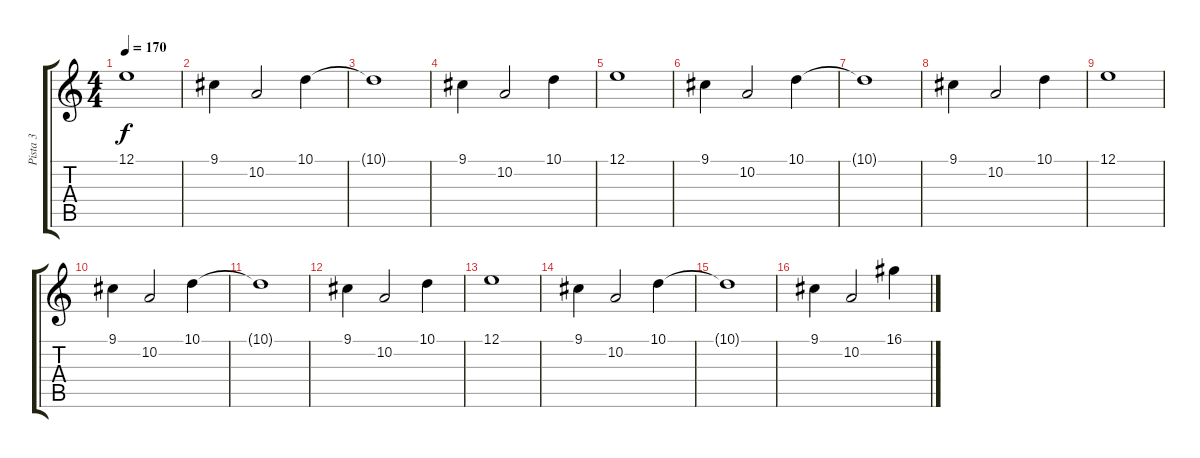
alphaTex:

\track ("Pista 3" "Pista 3") {instrument lead2sawtooth}
\staff {score tabs}
\tuning (E4 B3 G3 D3 A2 E2) {hide}
\ts (4 4)
\tempo 170
\clef g2
\ks c
12.1.1{dy f volume 8 instrument electricpiano1} |
9.1.4 10.2.2 10.1.4 |
10.1{t}.1 |
9.1.4 10.2.2 10.1.4 |
12.1.1 |
9.1.4 10.2.2 10.1.4 |
10.1{t}.1 |
9.1.4 10.2.2 10.1.4 |
12.1.1 |
9.1.4 10.2.2 10.1.4 |
10.1{t}.1 |
9.1.4 10.2.2 10.1.4 |
12.1.1 |
9.1.4 10.2.2 10.1.4 |
10.1{t}.1 |
9.1.4 10.2.2 16.1.4
